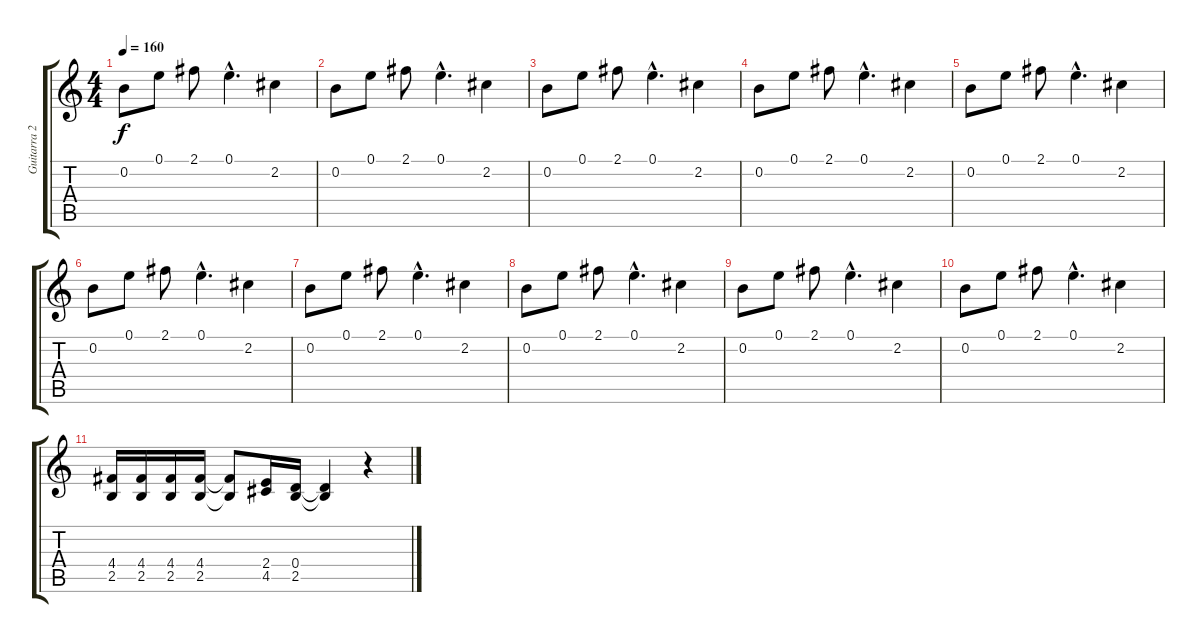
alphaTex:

\track ("Guitarra 2" "Guitarra 2") {instrument distortionguitar}
\staff {score tabs}
\tuning (E4 B3 G3 D3 A2 E2) {hide}
\ts (4 4)
\tempo 160
\clef g2
\ks c
0.2.8{dy f} 0.1.8 2.1.8 0.1{hac}.4{d} 2.2.4 |
0.2.8 0.1.8 2.1.8 0.1{hac}.4{d} 2.2.4 |
0.2.8 0.1.8 2.1.8 0.1{hac}.4{d} 2.2.4 |
0.2.8 0.1.8 2.1.8 0.1{hac}.4{d} 2.2.4 |
0.2.8 0.1.8 2.1.8 0.1{hac}.4{d} 2.2.4 |
0.2.8 0.1.8 2.1.8 0.1{hac}.4{d} 2.2.4 |
0.2.8 0.1.8 2.1.8 0.1{hac}.4{d} 2.2.4 |
0.2.8 0.1.8 2.1.8 0.1{hac}.4{d} 2.2.4 |
0.2.8 0.1.8 2.1.8 0.1{hac}.4{d} 2.2.4 |
0.2.8 0.1.8 2.1.8 0.1{hac}.4{d} 2.2.4 |
(4.4 2.5).16 (4.4 2.5).16 (4.4 2.5).16 (4.4 2.5).16 (4.4{t} 2.5{t}).8 (2.4 4.5).16 (0.4 2.5).16 (0.4{t} 2.5{t}).4 r.4
